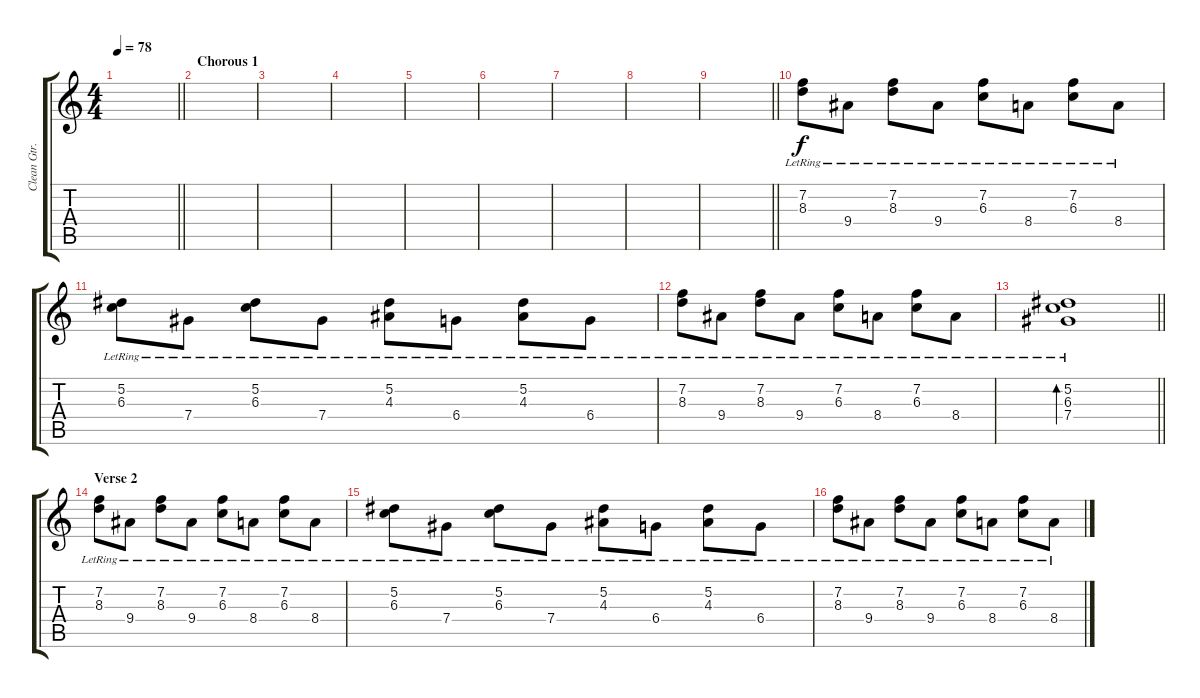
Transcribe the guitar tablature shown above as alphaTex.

\track ("Clean Gtr. 2" "Clean Gtr.") {instrument electricguitarclean}
\staff {score tabs}
\tuning (Eb4 Bb3 Gb3 Db3 Ab2 Eb2) {hide}
\ts (4 4)
\tempo 78
\clef g2
\barLineRight lightlight
\ks c
|
\section ("" "Chorous 1")
|
|
|
|
|
|
|
\barLineRight lightlight
|
\section ("" "")
(7.2{lr} 8.3{lr}).8 9.4{lr}.8 (7.2{lr} 8.3{lr}).8 9.4{lr}.8 (7.2{lr} 6.3{lr}).8 8.4{lr}.8 (7.2{lr} 6.3{lr}).8 8.4{lr}.8 |
(5.2{lr} 6.3{lr}).8 7.4{lr}.8 (5.2{lr} 6.3{lr}).8 7.4{lr}.8 (5.2{lr} 4.3{lr}).8 6.4{lr}.8 (5.2{lr} 4.3{lr}).8 6.4{lr}.8 |
(7.2{lr} 8.3{lr}).8 9.4{lr}.8 (7.2{lr} 8.3{lr}).8 9.4{lr}.8 (7.2{lr} 6.3{lr}).8 8.4{lr}.8 (7.2{lr} 6.3{lr}).8 8.4{lr}.8 |
\barLineRight lightlight
(5.2{lr} 6.3{lr} 7.4{lr}).1{bd 120} |
\section ("" "Verse 2")
(7.2{lr} 8.3{lr}).8 9.4{lr}.8 (7.2{lr} 8.3{lr}).8 9.4{lr}.8 (7.2{lr} 6.3{lr}).8 8.4{lr}.8 (7.2{lr} 6.3{lr}).8 8.4{lr}.8 |
(5.2{lr} 6.3{lr}).8 7.4{lr}.8 (5.2{lr} 6.3{lr}).8 7.4{lr}.8 (5.2{lr} 4.3{lr}).8 6.4{lr}.8 (5.2{lr} 4.3{lr}).8 6.4{lr}.8 |
(7.2{lr} 8.3{lr}).8 9.4{lr}.8 (7.2{lr} 8.3{lr}).8 9.4{lr}.8 (7.2{lr} 6.3{lr}).8 8.4{lr}.8 (7.2{lr} 6.3{lr}).8 8.4{lr}.8
